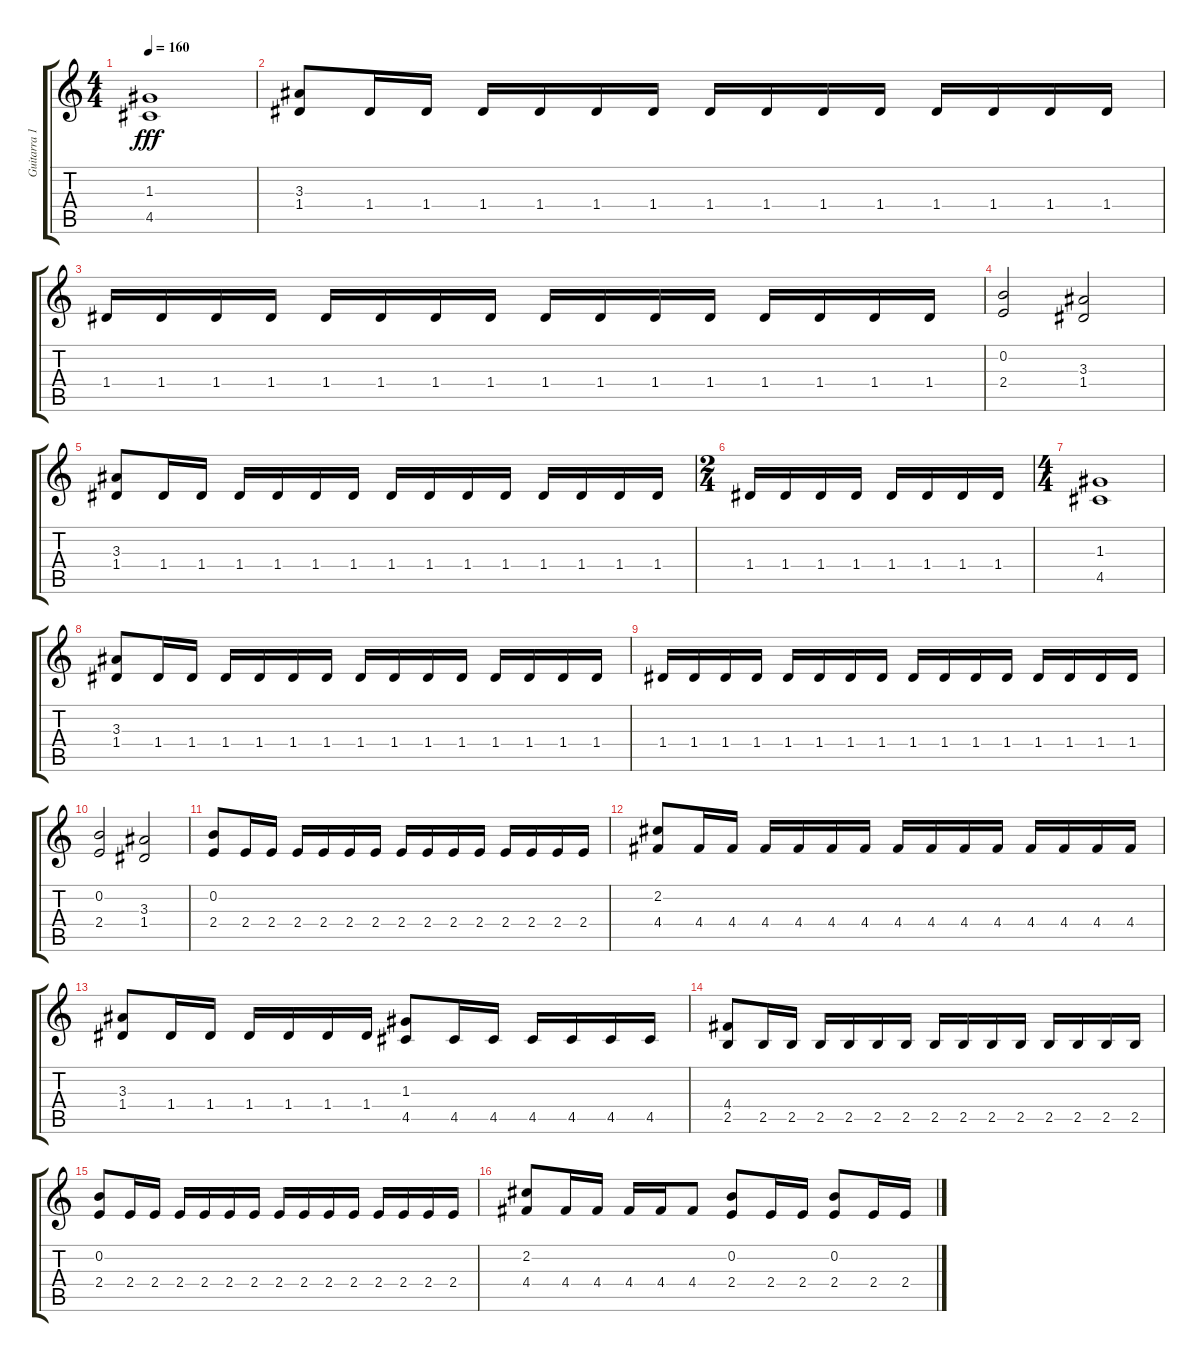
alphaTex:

\track ("Guitarra 1" "Guitarra 1") {instrument overdrivenguitar}
\staff {score tabs}
\tuning (E4 B3 G3 D3 A2 E2) {hide}
\ts (4 4)
\tempo 160
\clef g2
\ks c
(1.3 4.5).1{dy fff} |
(3.3 1.4).8 1.4.16 1.4.16 1.4.16 1.4.16 1.4.16 1.4.16 1.4.16 1.4.16 1.4.16 1.4.16 1.4.16 1.4.16 1.4.16 1.4.16 |
1.4.16 1.4.16 1.4.16 1.4.16 1.4.16 1.4.16 1.4.16 1.4.16 1.4.16 1.4.16 1.4.16 1.4.16 1.4.16 1.4.16 1.4.16 1.4.16 |
(0.2 2.4).2 (3.3 1.4).2 |
(3.3 1.4).8 1.4.16 1.4.16 1.4.16 1.4.16 1.4.16 1.4.16 1.4.16 1.4.16 1.4.16 1.4.16 1.4.16 1.4.16 1.4.16 1.4.16 |
\ts (2 4)
1.4.16 1.4.16 1.4.16 1.4.16 1.4.16 1.4.16 1.4.16 1.4.16 |
\ts (4 4)
(1.3 4.5).1 |
(3.3 1.4).8 1.4.16 1.4.16 1.4.16 1.4.16 1.4.16 1.4.16 1.4.16 1.4.16 1.4.16 1.4.16 1.4.16 1.4.16 1.4.16 1.4.16 |
1.4.16 1.4.16 1.4.16 1.4.16 1.4.16 1.4.16 1.4.16 1.4.16 1.4.16 1.4.16 1.4.16 1.4.16 1.4.16 1.4.16 1.4.16 1.4.16 |
(0.2 2.4).2 (3.3 1.4).2 |
(0.2 2.4).8 2.4.16 2.4.16 2.4.16 2.4.16 2.4.16 2.4.16 2.4.16 2.4.16 2.4.16 2.4.16 2.4.16 2.4.16 2.4.16 2.4.16 |
(2.2 4.4).8 4.4.16 4.4.16 4.4.16 4.4.16 4.4.16 4.4.16 4.4.16 4.4.16 4.4.16 4.4.16 4.4.16 4.4.16 4.4.16 4.4.16 |
(3.3 1.4).8 1.4.16 1.4.16 1.4.16 1.4.16 1.4.16 1.4.16 (1.3 4.5).8 4.5.16 4.5.16 4.5.16 4.5.16 4.5.16 4.5.16 |
(4.4 2.5).8 2.5.16 2.5.16 2.5.16 2.5.16 2.5.16 2.5.16 2.5.16 2.5.16 2.5.16 2.5.16 2.5.16 2.5.16 2.5.16 2.5.16 |
(0.2 2.4).8 2.4.16 2.4.16 2.4.16 2.4.16 2.4.16 2.4.16 2.4.16 2.4.16 2.4.16 2.4.16 2.4.16 2.4.16 2.4.16 2.4.16 |
(2.2 4.4).8 4.4.16 4.4.16 4.4.16 4.4.16 4.4.8 (0.2 2.4).8 2.4.16 2.4.16 (0.2 2.4).8 2.4.16 2.4.16
